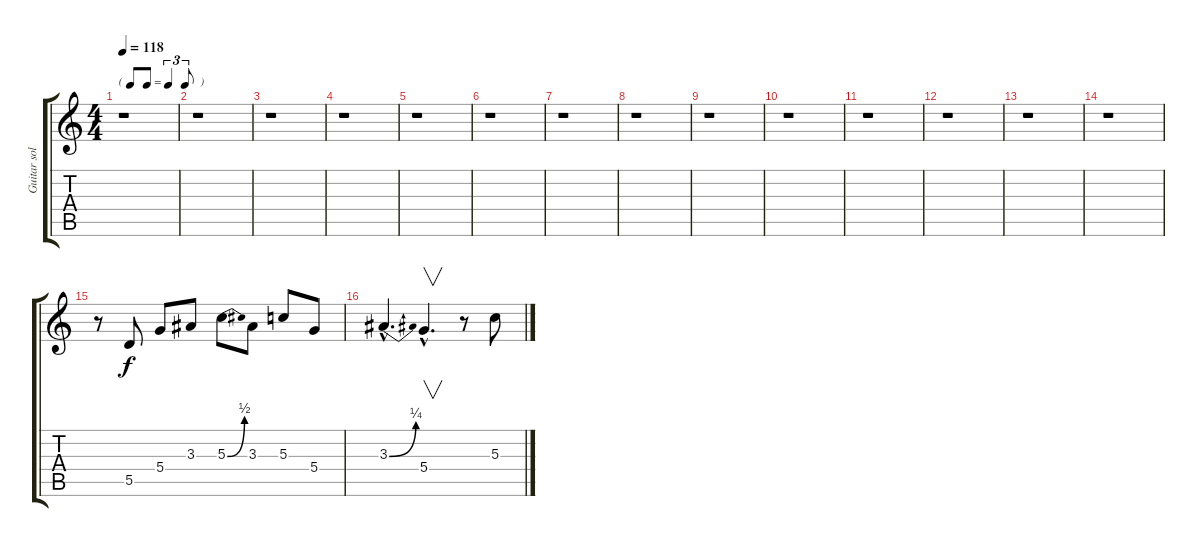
\track ("Guitar solo" "Guitar sol") {instrument overdrivenguitar}
\staff {score tabs}
\tuning (E4 B3 G3 D3 A2 E2) {hide}
\ts (4 4)
\tf triplet8th
\tempo 118
\clef g2
\ks c
r.1{dy f} |
r.1 |
r.1 |
r.1 |
r.1 |
r.1 |
r.1 |
r.1 |
r.1 |
r.1 |
r.1 |
r.1 |
r.1 |
r.1 |
r.8 5.5.8 5.4.8 3.3.8 5.3{be (bend 0 0 60 2)}.8 3.3.8 5.3.8 5.4.8 |
3.3{be (bend 0 0 60 1) hac}.4{d} 5.4{hac}.4{v d} r.8 5.3.8
